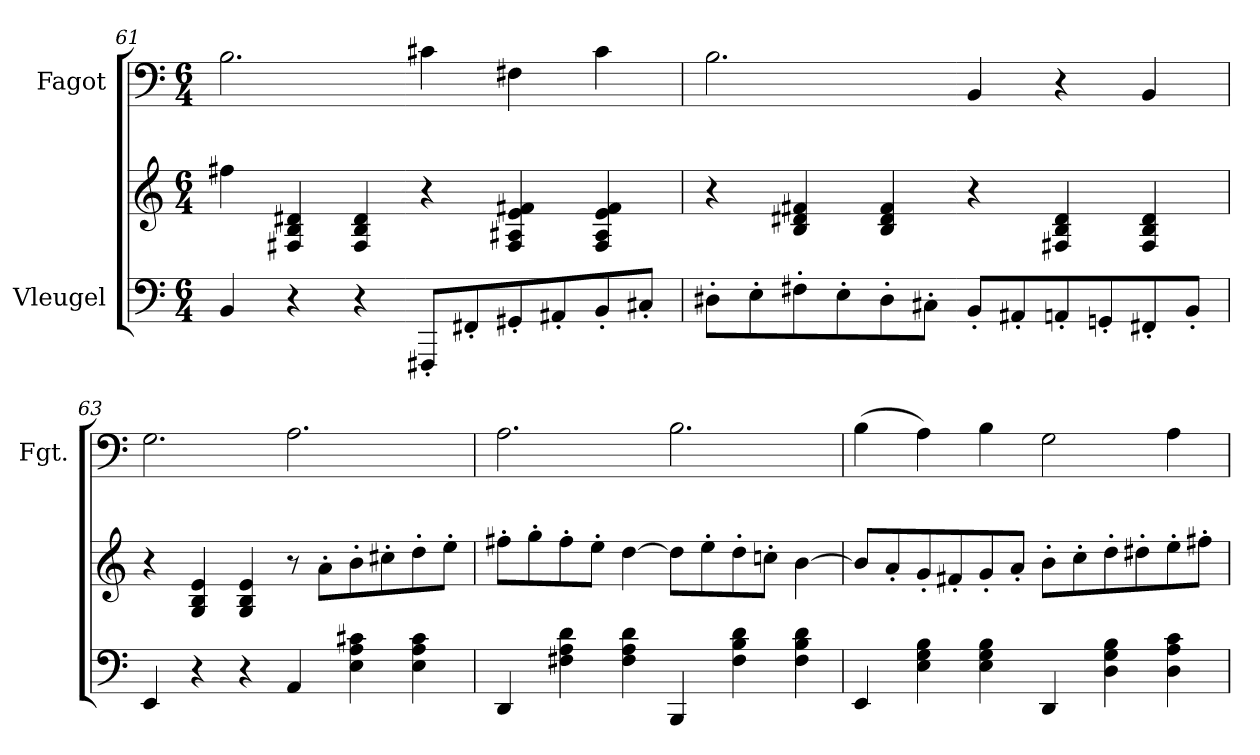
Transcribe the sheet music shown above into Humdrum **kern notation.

**kern	**kern	**kern
*part2	*part2	*part1
*staff3	*staff2	*staff1
*I"Vleugel	*	*I"Fagot
*	*	*I'Fgt.
*clefF4	*clefG2	*clefF4
*k[]	*k[]	*k[]
*M6/4	*M6/4	*M6/4
=61	=61	=61
4BB/	4ff#X\	2.B\
4r	4F#X/ 4B/ 4d#X/	.
4r	4F#/ 4B/ 4d#/	.
8FFF#X'/L	4r	4c#X\
8FF#X'/	.	.
8GG#X'/	4F#/ 4A#X/ 4e/ 4f#X/	4F#X\
8AA#X'/	.	.
8BB'/	4F#/ 4A#/ 4e/ 4f#/	4c#\
8C#X'/J	.	.
!!LO:LB:g=z
=62	=62	=62
8D#X'\L	4r	2.B\
8E'\	.	.
8F#X'\	4B/ 4d#X/ 4f#X/	.
8E'\	.	.
8D#'\	4B/ 4d#/ 4f#/	.
8C#X'\J	.	.
8BB'/L	4r	4BB/
8AA#X'/	.	.
8AAn'/	4F#X/ 4B/ 4d#/	4r
8GGn'/	.	.
8FF#X'/	4F#/ 4B/ 4d#/	4BB/
8BB'/J	.	.
=63	=63	=63
4EE/	4r	2.G\
4r	4G/ 4B/ 4e/	.
4r	4G/ 4B/ 4e/	.
4AA/	8r	2.A\
.	8a'\L	.
4E\ 4A\ 4c#X\	8b'\	.
.	8cc#X'\	.
4E\ 4A\ 4c#\	8dd'\	.
.	8ee'\J	.
=64	=64	=64
4DD/	8ff#X'\L	2.A\
.	8gg'\	.
4F#X\ 4A\ 4d\	8ff#'\	.
.	8ee'\J	.
4F#\ 4A\ 4d\	[4dd\	.
4BBB/	8dd\L]	2.B\
.	8ee'\	.
4F#\ 4B\ 4d\	8dd'\	.
.	8ccn'\J	.
4F#\ 4B\ 4d\	[4b\	.
!!LO:LB:g=z
=65	=65	=65
4EE/	8b/L]	(4B\
.	8a'/	.
4E\ 4G\ 4B\	8g'/	4A\)
.	8f#X'/	.
4E\ 4G\ 4B\	8g'/	4B\
.	8a'/J	.
4DD/	8b'\L	2G\
.	8cc'\	.
4D\ 4G\ 4B\	8dd'\	.
.	8dd#X'\	.
4D\ 4A\ 4c\	8ee'\	4A\
.	8ff#X'\J	.
=	=	=
*-	*-	*-
